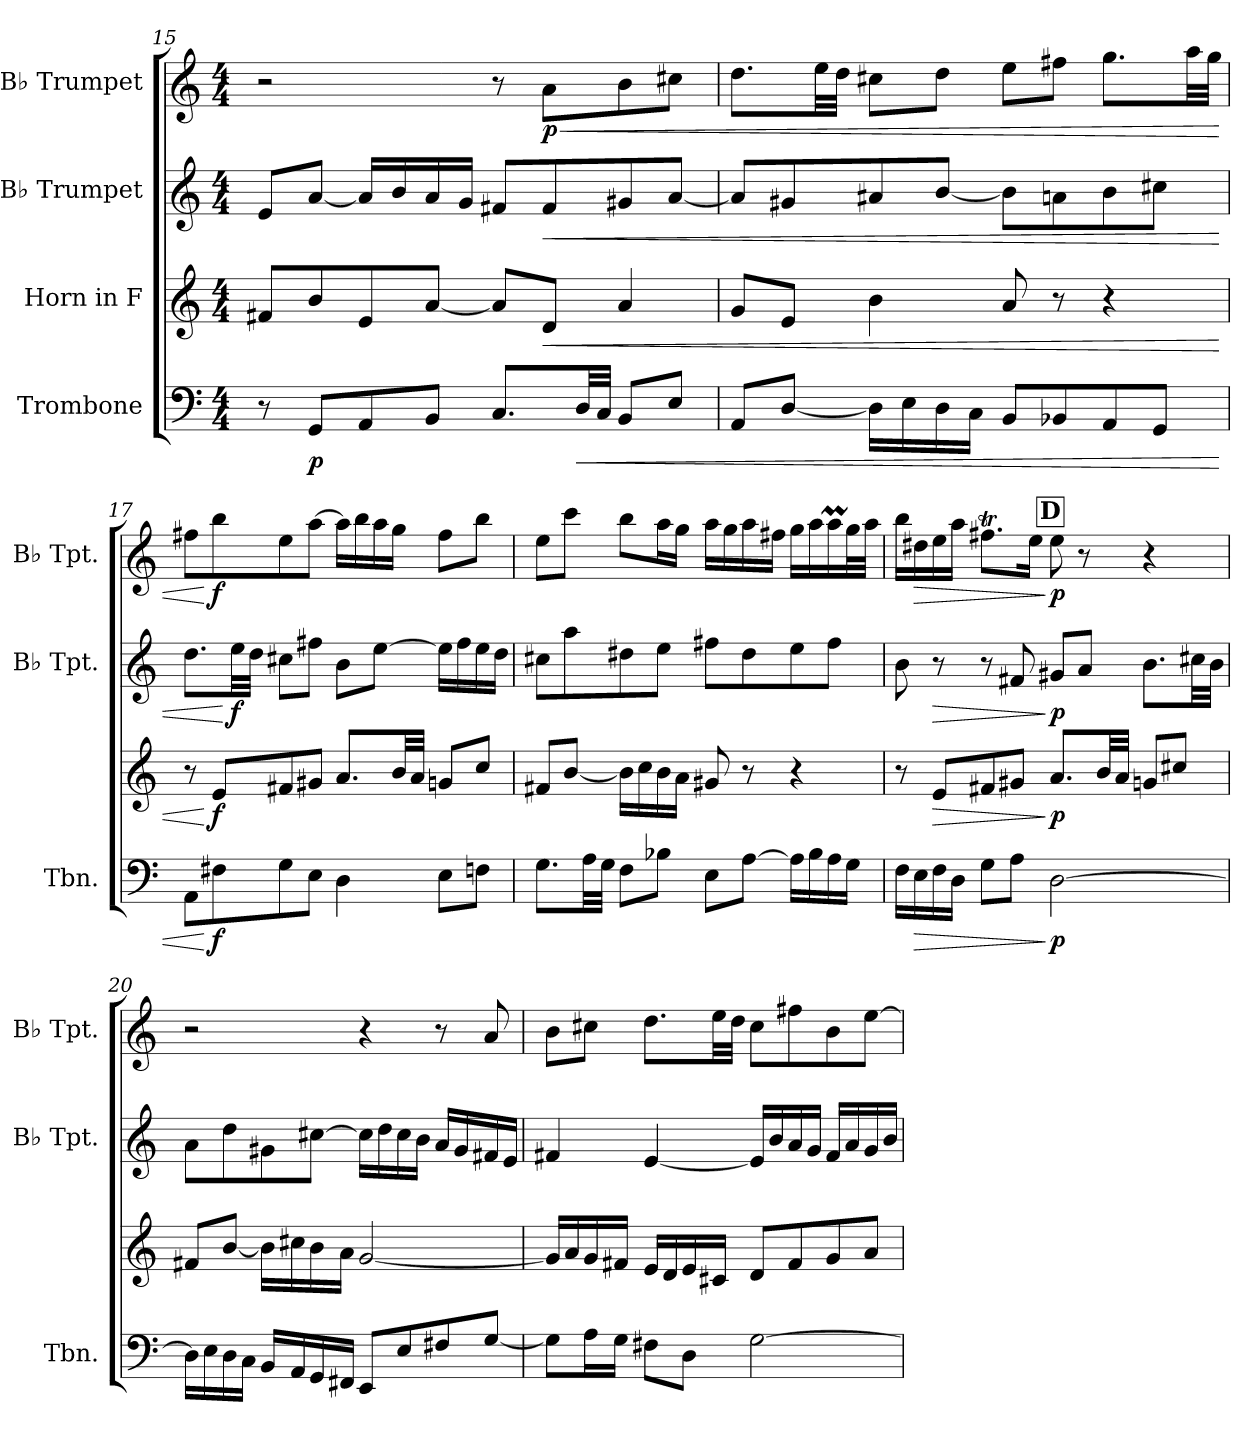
**kern	**dynam	**kern	**dynam	**kern	**dynam	**kern	**dynam
*part4	*part4	*part3	*part3	*part2	*part2	*part1	*part1
*staff4	*staff4	*staff3	*staff3	*staff2	*staff2	*staff1	*staff1
*I"Trombone	*	*I"Horn in F	*	*I"B♭ Trumpet	*	*I"B♭ Trumpet	*
*I'Tbn.	*	*	*	*I'B♭ Tpt.	*	*I'B♭ Tpt.	*
*clefF4	*	*clefG2	*	*clefG2	*	*clefG2	*
*	*	*ITrd4c7	*	*ITrd1c2	*	*ITrd1c2	*
*k[]	*	*k[b-]	*	*k[b-e-]	*	*k[b-e-]	*
*M4/4	*	*M4/4	*	*M4/4	*	*M4/4	*
=15	=15	=15	=15	=15	=15	=15	=15
8r	.	8Bn/L	.	8d/L	.	2r	.
!	!LO:DY:b	!	!	!	!	!	!
8GG/L	p	8e/	.	[8g/J	.	.	.
8AA/	.	8A/	.	16g/LL]	.	.	.
.	.	.	.	16a/	.	.	.
8BB/J	.	[8d/J	.	16g/	.	.	.
.	.	.	.	16f/JJ	.	.	.
8.C/L	.	8d/L]	.	8en/L	.	8r	.
!	!	!	!LO:HP:b	!	!LO:HP:b	!	!LO:HP:b
!	!	!	!	!	!	!	!LO:DY:n=1:b
.	.	8G/J	<	8e/	<	8g\L	< p
!	!LO:HP:b	!	!	!	!	!	!
32D/LL	<	.	.	.	.	.	.
32C/JJJ	.	.	.	.	.	.	.
8BB/L	.	4d/	.	8f#X/	.	8a\	.
8E/J	.	.	.	[8g/J	.	8bn\J	.
=16	=16	=16	=16	=16	=16	=16	=16
8AA/L	.	8c/L	.	8g/L]	.	8.cc\L	.
[8D/J	.	8A/J	.	8f#X/	.	.	.
.	.	.	.	.	.	32dd\LL	.
.	.	.	.	.	.	32cc\JJJ	.
16D\LL]	.	4e\	.	8g#X/	.	8bn\L	.
16E\	.	.	.	.	.	.	.
16D\	.	.	.	[8a/J	.	8cc\J	.
16C\JJ	.	.	.	.	.	.	.
8BB/L	.	8d/	.	8a\L]	.	8dd\L	.
8BB-X/	.	8r	.	8gn\	.	8een\J	.
8AA/	.	4r	.	8a\	.	8.ff\L	.
8GG/J	.	.	.	8bn\J	.	.	.
.	.	.	.	.	.	32gg\LL	.
.	.	.	.	.	.	32ff\JJJ	.
!!LO:LB:g=z
=17	=17	=17	=17	=17	=17	=17	=17
8AA\L	.	8r	.	8.cc\L	.	8een\L	.
!	!LO:DY:n=1:b	!	!LO:DY:n=1:b	!	!	!	!LO:DY:n=1:b
8F#X\	[ f	8A/L	[ f	.	.	8aa\	[ f
!	!	!	!	!	!LO:DY:n=1:b	!	!
.	.	.	.	32dd\LL	[ f	.	.
.	.	.	.	32cc\JJJ	.	.	.
8G\	.	8Bn/	.	8bn\L	.	8dd\	.
8E\J	.	8c#X/J	.	8een\J	.	[8gg\J	.
4D\	.	8.d/L	.	8a\L	.	16gg\LL]	.
.	.	.	.	.	.	16aa\	.
.	.	.	.	[8dd\J	.	16gg\	.
.	.	32e/LL	.	.	.	16ff\JJ	.
.	.	32d/JJJ	.	.	.	.	.
8E\L	.	8cn/L	.	16dd\LL]	.	8ee\L	.
.	.	.	.	16ee\	.	.	.
8Fn\J	.	8f/J	.	16dd\	.	8aa\J	.
.	.	.	.	16cc\JJ	.	.	.
=18	=18	=18	=18	=18	=18	=18	=18
8.G\L	.	8Bn/L	.	8bn\L	.	8dd\L	.
.	.	[8e/J	.	8gg\	.	8bb-\J	.
32A\LL	.	.	.	.	.	.	.
32G\JJJ	.	.	.	.	.	.	.
8F\L	.	16e\LL]	.	8cc#X\	.	8aa\L	.
.	.	16f\	.	.	.	.	.
8B-X\J	.	16e\	.	8dd\J	.	16gg\L	.
.	.	16d\JJ	.	.	.	16ff\JJ	.
8E\L	.	8c#X/	.	8een\L	.	16gg\LL	.
.	.	.	.	.	.	16ff\	.
[8A\J	.	8r	.	8cc#\	.	16gg\	.
.	.	.	.	.	.	16een\JJ	.
16A\LL]	.	4r	.	8dd\	.	16ff\LL	.
16B-\	.	.	.	.	.	16gg\	.
16A\	.	.	.	8ee\J	.	16ggM\	.
16G\JJ	.	.	.	.	.	32ff\L	.
.	.	.	.	.	.	32gg\JJJ	.
!!LO:PB:g=z
!!LO:REH:place=s1:a:B:fs=14:t=D:qo=2
=19	=19	=19	=19	=19	=19	=19	=19
16F\LL	.	8r	.	8a\	.	16aa\LL	.
!	!LO:HP:b	!	!	!	!	!	!LO:HP:b
16E\	>	.	.	.	.	16cc#X\	>
!	!	!	!LO:HP:b	!	!LO:HP:b	!	!
16F\	.	8A/L	>	8r	>	16dd\	.
16D\JJ	.	.	.	.	.	16gg\JJ	.
8G\L	.	8Bn/	.	8r	.	8.eent\L	.
8A\J	.	8c#X/J	.	8en/	.	.	.
.	.	.	.	.	.	16dd\Jk	.
!	!LO:DY:n=1:b	!	!LO:DY:n=1:b	!	!LO:DY:n=1:b	!	!LO:DY:n=1:b
[2D\	] p	8.d/L	] p	8f#X/L	] p	8dd\	] p
.	.	.	.	8g/J	.	8r	.
.	.	32e/LL	.	.	.	.	.
.	.	32d/JJJ	.	.	.	.	.
.	.	8cn/L	.	8.a\L	.	4r	.
.	.	8f#X/J	.	.	.	.	.
.	.	.	.	32bn\LL	.	.	.
.	.	.	.	32a\JJJ	.	.	.
=20	=20	=20	=20	=20	=20	=20	=20
16D\LL]	.	8Bn/L	.	8g\L	.	2r	.
16E\	.	.	.	.	.	.	.
16D\	.	[8e/J	.	8cc\	.	.	.
16C\JJ	.	.	.	.	.	.	.
16BB/LL	.	16e\LL]	.	8f#X\	.	.	.
16AA/	.	16f#X\	.	.	.	.	.
16GG/	.	16e\	.	[8bn\J	.	.	.
16FF#X/JJ	.	16d\JJ	.	.	.	.	.
8EE/L	.	[2c/	.	16b\LL]	.	4r	.
.	.	.	.	16cc\	.	.	.
8E/	.	.	.	16b\	.	.	.
.	.	.	.	16a\JJ	.	.	.
8F#X/	.	.	.	16g/LL	.	8r	.
.	.	.	.	16f#/	.	.	.
[8G/J	.	.	.	16en/	.	8g/	.
.	.	.	.	16d/JJ	.	.	.
!!LO:LB:g=z
=21	=21	=21	=21	=21	=21	=21	=21
8G\L]	.	16c/LL]	.	4en/	.	8a\L	.
.	.	16d/	.	.	.	.	.
16A\L	.	16c/	.	.	.	8bn\J	.
16G\JJ	.	16Bn/JJ	.	.	.	.	.
8F#X\L	.	16A/LL	.	[4d/	.	8.cc\L	.
.	.	16G/	.	.	.	.	.
8D\J	.	16A/	.	.	.	.	.
.	.	16F#X/JJ	.	.	.	32dd\LL	.
.	.	.	.	.	.	32cc\JJJ	.
[2G\	.	8G/L	.	16d/LL]	.	8b\L	.
.	.	.	.	16a/	.	.	.
.	.	8B/	.	16g/	.	8een\	.
.	.	.	.	16f/JJ	.	.	.
.	.	8c/	.	16e/LL	.	8a\	.
.	.	.	.	16g/	.	.	.
.	.	8d/J	.	16f/	.	[8dd\J	.
.	.	.	.	16a/JJ	.	.	.
=	=	=	=	=	=	=	=
*-	*-	*-	*-	*-	*-	*-	*-
